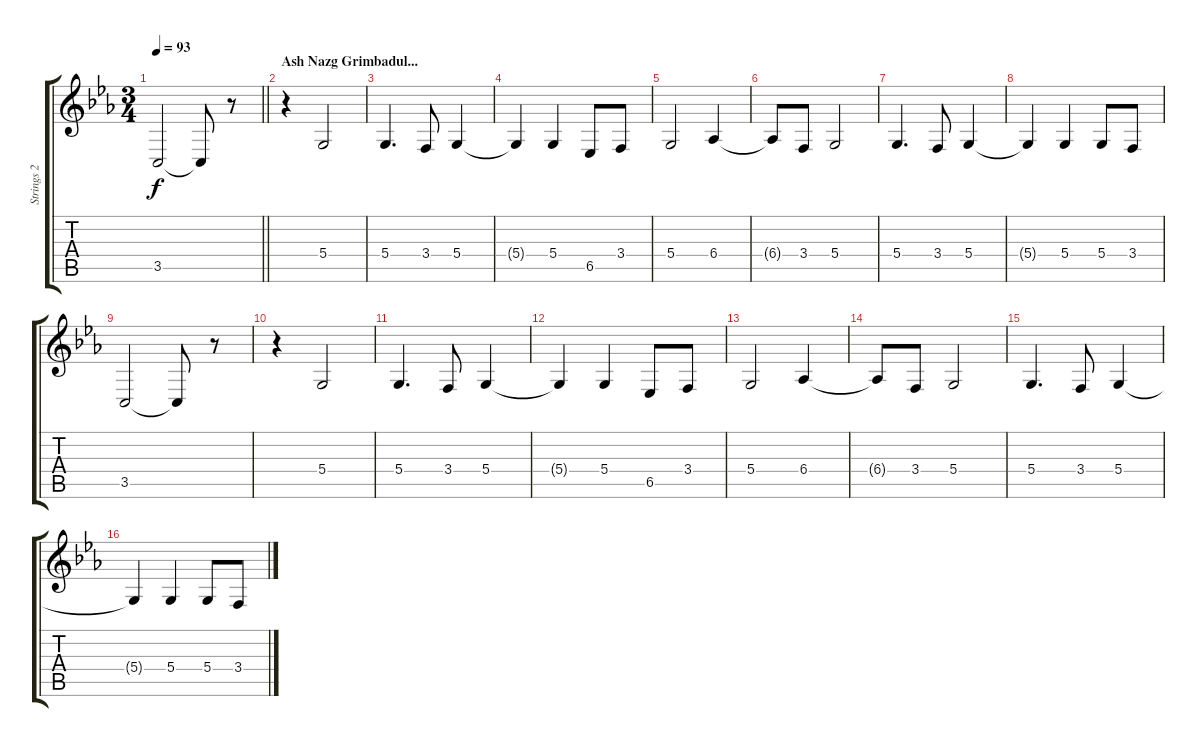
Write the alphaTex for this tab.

\track ("Strings 2" "Strings 2") {instrument synthstrings1}
\staff {score tabs}
\tuning (E4 B3 G3 D3 A2 E2) {hide}
\ts (3 4)
\tempo 93
\clef g2
\barLineRight lightlight
\ks cminor
3.5.2{dy f} 3.5{t}.8 r.8 |
\section ("" "Ash Nazg Grimbadul...")
r.4 5.4.2 |
5.4.4{d} 3.4.8 5.4.4 |
5.4{t}.4 5.4.4 6.5.8 3.4.8 |
5.4.2 6.4.4 |
6.4{t}.8 3.4.8 5.4.2 |
5.4.4{d} 3.4.8 5.4.4 |
5.4{t}.4 5.4.4 5.4.8 3.4.8 |
3.5.2 3.5{t}.8 r.8 |
r.4 5.4.2 |
5.4.4{d} 3.4.8 5.4.4 |
5.4{t}.4 5.4.4 6.5.8 3.4.8 |
5.4.2 6.4.4 |
6.4{t}.8 3.4.8 5.4.2 |
5.4.4{d} 3.4.8 5.4.4 |
5.4{t}.4 5.4.4 5.4.8 3.4.8
